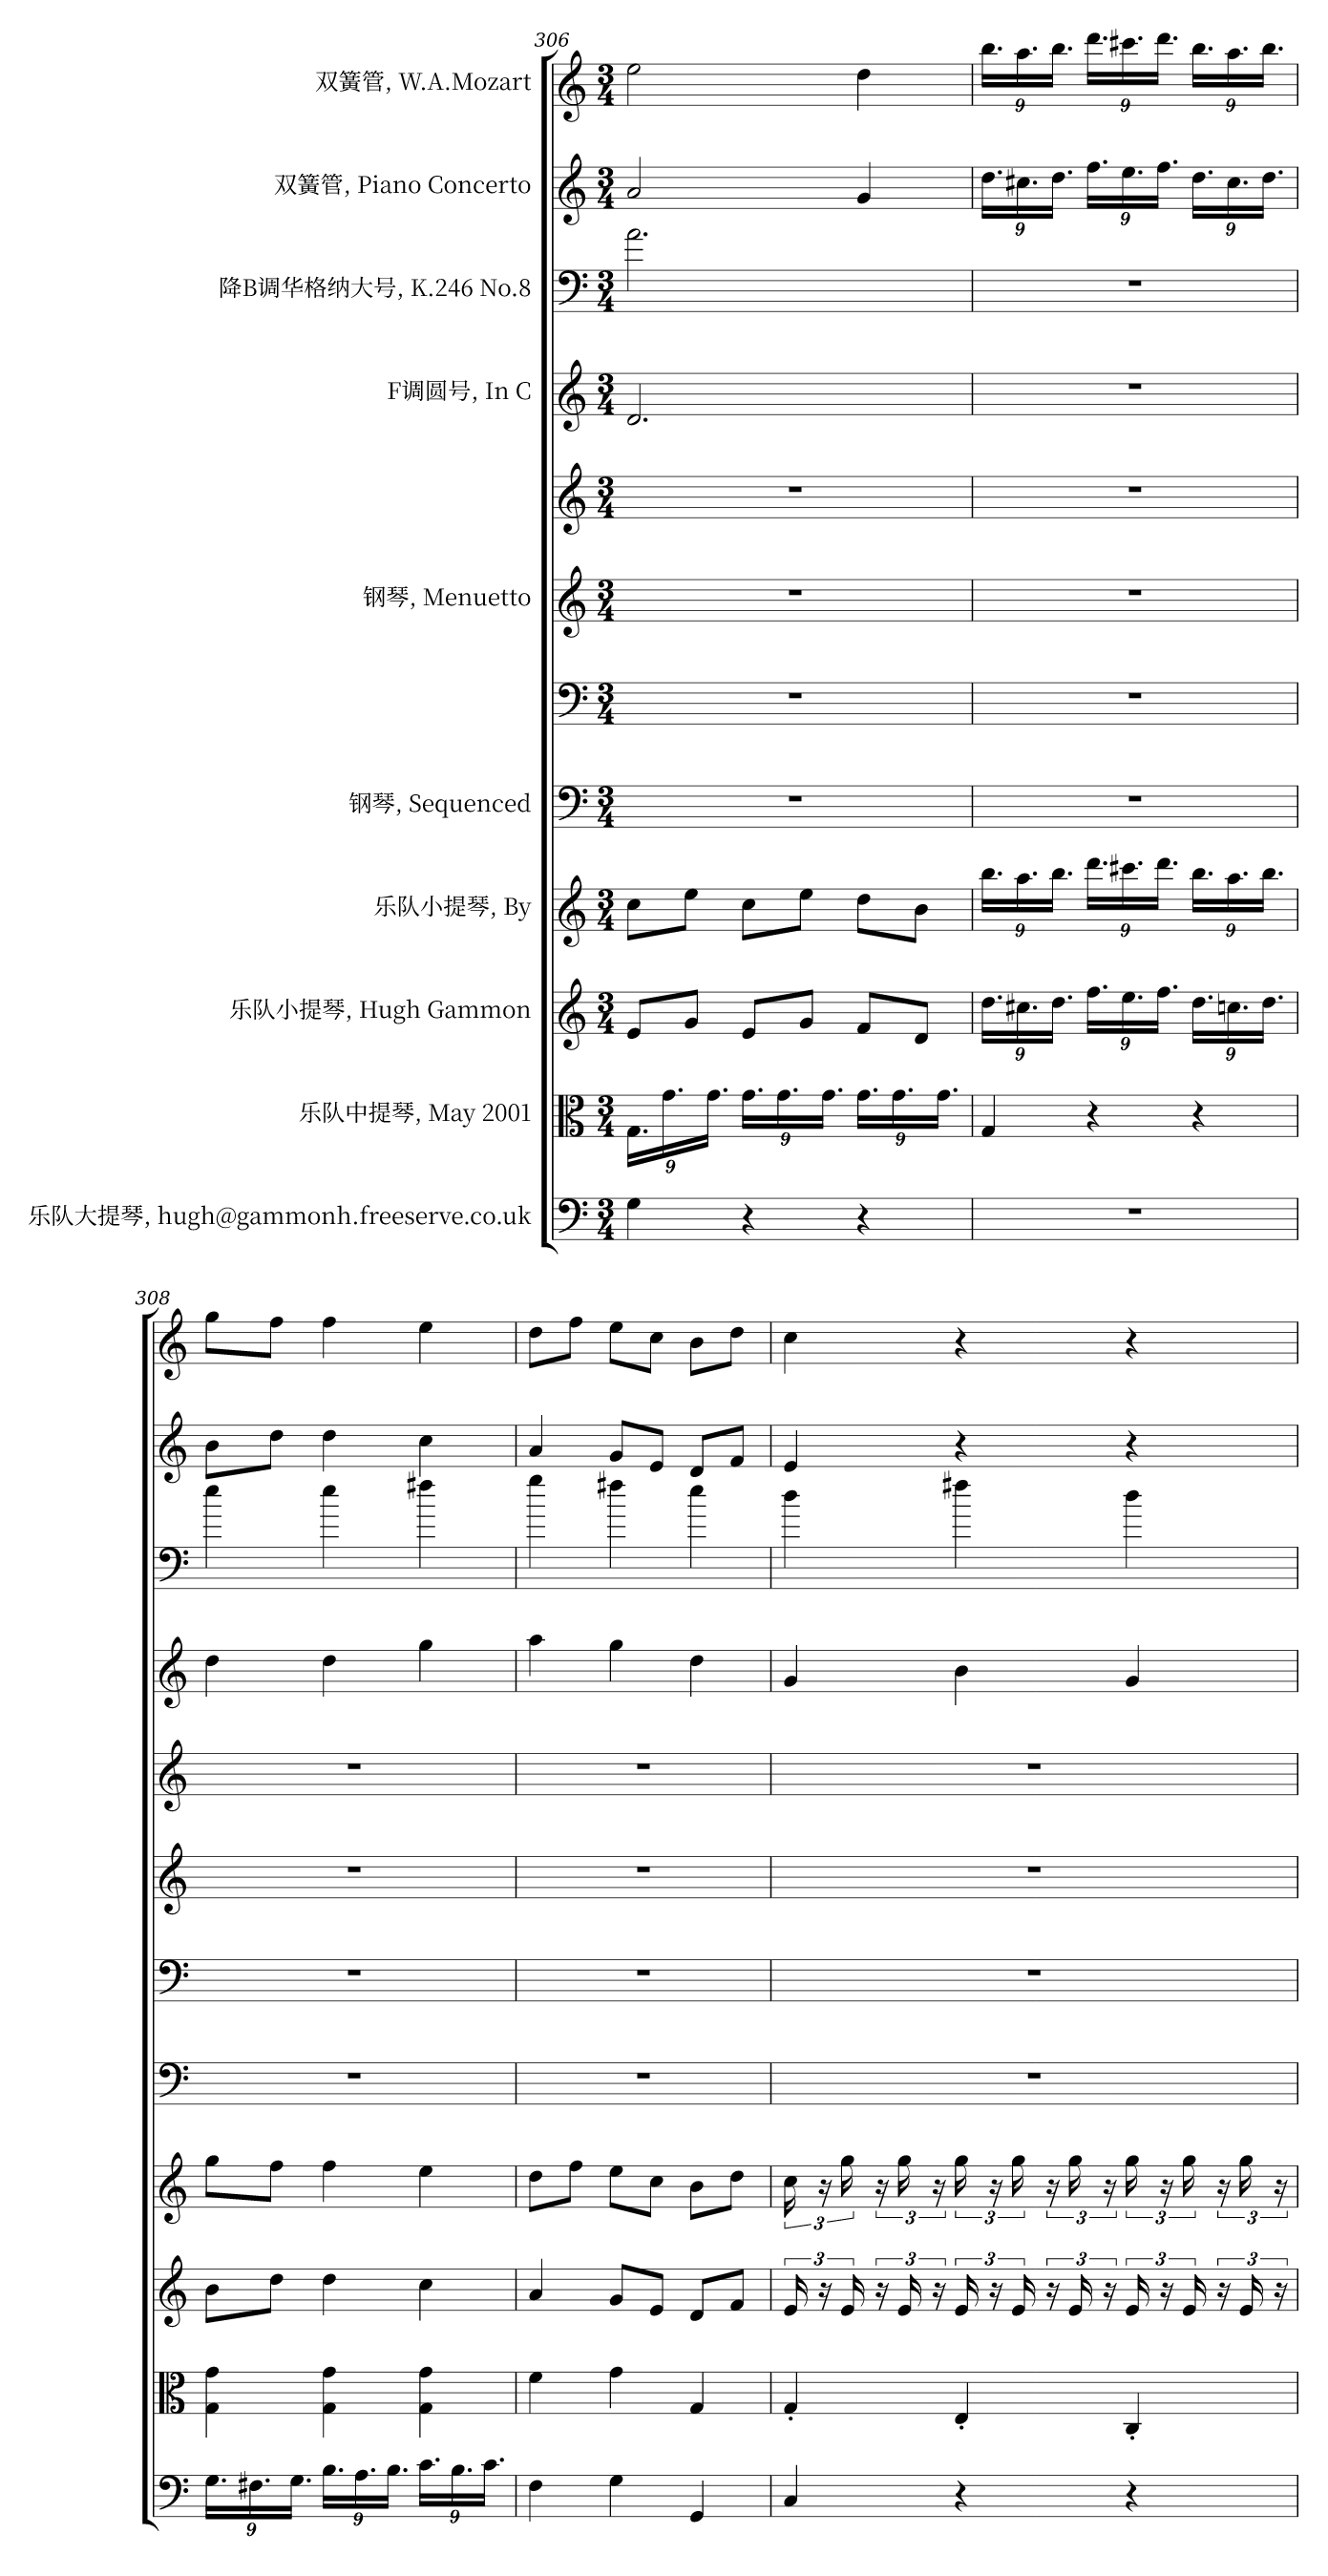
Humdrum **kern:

**kern	**kern	**kern	**kern	**kern	**kern	**kern	**kern	**kern	**kern	**kern	**kern
*part10	*part9	*part8	*part7	*part6	*part6	*part5	*part5	*part4	*part3	*part2	*part1
*staff12	*staff11	*staff10	*staff9	*staff8	*staff7	*staff6	*staff5	*staff4	*staff3	*staff2	*staff1
*I"乐队大提琴, hugh@gammonh.freeserve.co.uk	*I"乐队中提琴, May 2001	*I"乐队小提琴, Hugh Gammon	*I"乐队小提琴,         By	*I"钢琴, Sequenced	*	*I"钢琴, Menuetto	*	*I"F调圆号, In C	*I"降B调华格纳大号, K.246 No.8	*I"双簧管, Piano Concerto	*I"双簧管, W.A.Mozart
*clefF4	*clefC3	*clefG2	*clefG2	*clefF4	*clefF4	*clefG2	*clefG2	*clefG2	*clefF4	*clefG2	*clefG2
*	*	*	*	*	*	*	*	*ITrd4c7	*ITrd1c2	*	*
*k[]	*k[]	*k[]	*k[]	*k[]	*k[]	*k[]	*k[]	*k[b-]	*k[b-e-]	*k[]	*k[]
*M3/4	*M3/4	*M3/4	*M3/4	*M3/4	*M3/4	*M3/4	*M3/4	*M3/4	*M3/4	*M3/4	*M3/4
*	*Xbrackettup	*	*	*	*	*	*	*	*	*	*
=306	=306	=306	=306	=306	=306	=306	=306	=306	=306	=306	=306
4G\	18.G\LL	8e/L	8cc\L	2.r	2.r	2.r	2.r	2.G/	2.g\	2a/	2ee\
.	18.g\	.	.	.	.	.	.	.	.	.	.
.	.	8g/J	8ee\J	.	.	.	.	.	.	.	.
.	18.g\JJ	.	.	.	.	.	.	.	.	.	.
4r	18.g\LL	8e/L	8cc\L	.	.	.	.	.	.	.	.
.	18.g\	.	.	.	.	.	.	.	.	.	.
.	.	8g/J	8ee\J	.	.	.	.	.	.	.	.
.	18.g\JJ	.	.	.	.	.	.	.	.	.	.
4r	18.g\LL	8f/L	8dd\L	.	.	.	.	.	.	4g/	4dd\
.	18.g\	.	.	.	.	.	.	.	.	.	.
.	.	8d/J	8b\J	.	.	.	.	.	.	.	.
.	18.g\JJ	.	.	.	.	.	.	.	.	.	.
!!LO:PB:g=z
=307	=307	=307	=307	=307	=307	=307	=307	=307	=307	=307	=307
*	*	*Xbrackettup	*Xbrackettup	*	*	*	*	*	*	*Xbrackettup	*Xbrackettup
2.r	4G/	18.dd\LL	18.bb\LL	2.r	2.r	2.r	2.r	2.r	2.r	18.dd\LL	18.bb\LL
.	.	18.cc#X\	18.aa\	.	.	.	.	.	.	18.cc#X\	18.aa\
.	.	18.dd\JJ	18.bb\JJ	.	.	.	.	.	.	18.dd\JJ	18.bb\JJ
.	4r	18.ff\LL	18.ddd\LL	.	.	.	.	.	.	18.ff\LL	18.ddd\LL
.	.	18.ee\	18.ccc#X\	.	.	.	.	.	.	18.ee\	18.ccc#X\
.	.	18.ff\JJ	18.ddd\JJ	.	.	.	.	.	.	18.ff\JJ	18.ddd\JJ
.	4r	18.dd\LL	18.bb\LL	.	.	.	.	.	.	18.dd\LL	18.bb\LL
.	.	18.ccn\	18.aa\	.	.	.	.	.	.	18.cc#\	18.aa\
.	.	18.dd\JJ	18.bb\JJ	.	.	.	.	.	.	18.dd\JJ	18.bb\JJ
=308	=308	=308	=308	=308	=308	=308	=308	=308	=308	=308	=308
*Xbrackettup	*	*	*	*	*	*	*	*	*	*	*
18.G\LL	4G\ 4g\	8b\L	8gg\L	2.r	2.r	2.r	2.r	4g\	4dd\	8b\L	8gg\L
18.F#X\	.	.	.	.	.	.	.	.	.	.	.
.	.	8dd\J	8ff\J	.	.	.	.	.	.	8dd\J	8ff\J
18.G\JJ	.	.	.	.	.	.	.	.	.	.	.
18.B\LL	4G\ 4g\	4dd\	4ff\	.	.	.	.	4g\	4dd\	4dd\	4ff\
18.A\	.	.	.	.	.	.	.	.	.	.	.
18.B\JJ	.	.	.	.	.	.	.	.	.	.	.
18.c\LL	4G\ 4g\	4cc\	4ee\	.	.	.	.	4cc\	4een\	4cc\	4ee\
18.B\	.	.	.	.	.	.	.	.	.	.	.
18.c\JJ	.	.	.	.	.	.	.	.	.	.	.
=309	=309	=309	=309	=309	=309	=309	=309	=309	=309	=309	=309
4F\	4f\	4a/	8dd\L	2.r	2.r	2.r	2.r	4dd\	4ff\	4a/	8dd\L
.	.	.	8ff\J	.	.	.	.	.	.	.	8ff\J
4G\	4g\	8g/L	8ee\L	.	.	.	.	4cc\	4een\	8g/L	8ee\L
.	.	8e/J	8cc\J	.	.	.	.	.	.	8e/J	8cc\J
4GG/	4G/	8d/L	8b\L	.	.	.	.	4g\	4dd\	8d/L	8b\L
.	.	8f/J	8dd\J	.	.	.	.	.	.	8f/J	8dd\J
!!LO:PB:g=z
=310	=310	=310	=310	=310	=310	=310	=310	=310	=310	=310	=310
*	*	*brackettup	*brackettup	*	*	*	*	*	*	*	*
4C/	4G'/	24e/	24cc\	2.r	2.r	2.r	2.r	4c/	4cc\	4e/	4cc\
.	.	24r	24r	.	.	.	.	.	.	.	.
.	.	24e/	24gg\	.	.	.	.	.	.	.	.
.	.	24r	24r	.	.	.	.	.	.	.	.
.	.	24e/	24gg\	.	.	.	.	.	.	.	.
.	.	24r	24r	.	.	.	.	.	.	.	.
4r	4E'/	24e/	24gg\	.	.	.	.	4e\	4een\	4r	4r
.	.	24r	24r	.	.	.	.	.	.	.	.
.	.	24e/	24gg\	.	.	.	.	.	.	.	.
.	.	24r	24r	.	.	.	.	.	.	.	.
.	.	24e/	24gg\	.	.	.	.	.	.	.	.
.	.	24r	24r	.	.	.	.	.	.	.	.
4r	4C'/	24e/	24gg\	.	.	.	.	4c/	4cc\	4r	4r
.	.	24r	24r	.	.	.	.	.	.	.	.
.	.	24e/	24gg\	.	.	.	.	.	.	.	.
.	.	24r	24r	.	.	.	.	.	.	.	.
.	.	24e/	24gg\	.	.	.	.	.	.	.	.
.	.	24r	24r	.	.	.	.	.	.	.	.
=	=	=	=	=	=	=	=	=	=	=	=
*-	*-	*-	*-	*-	*-	*-	*-	*-	*-	*-	*-
